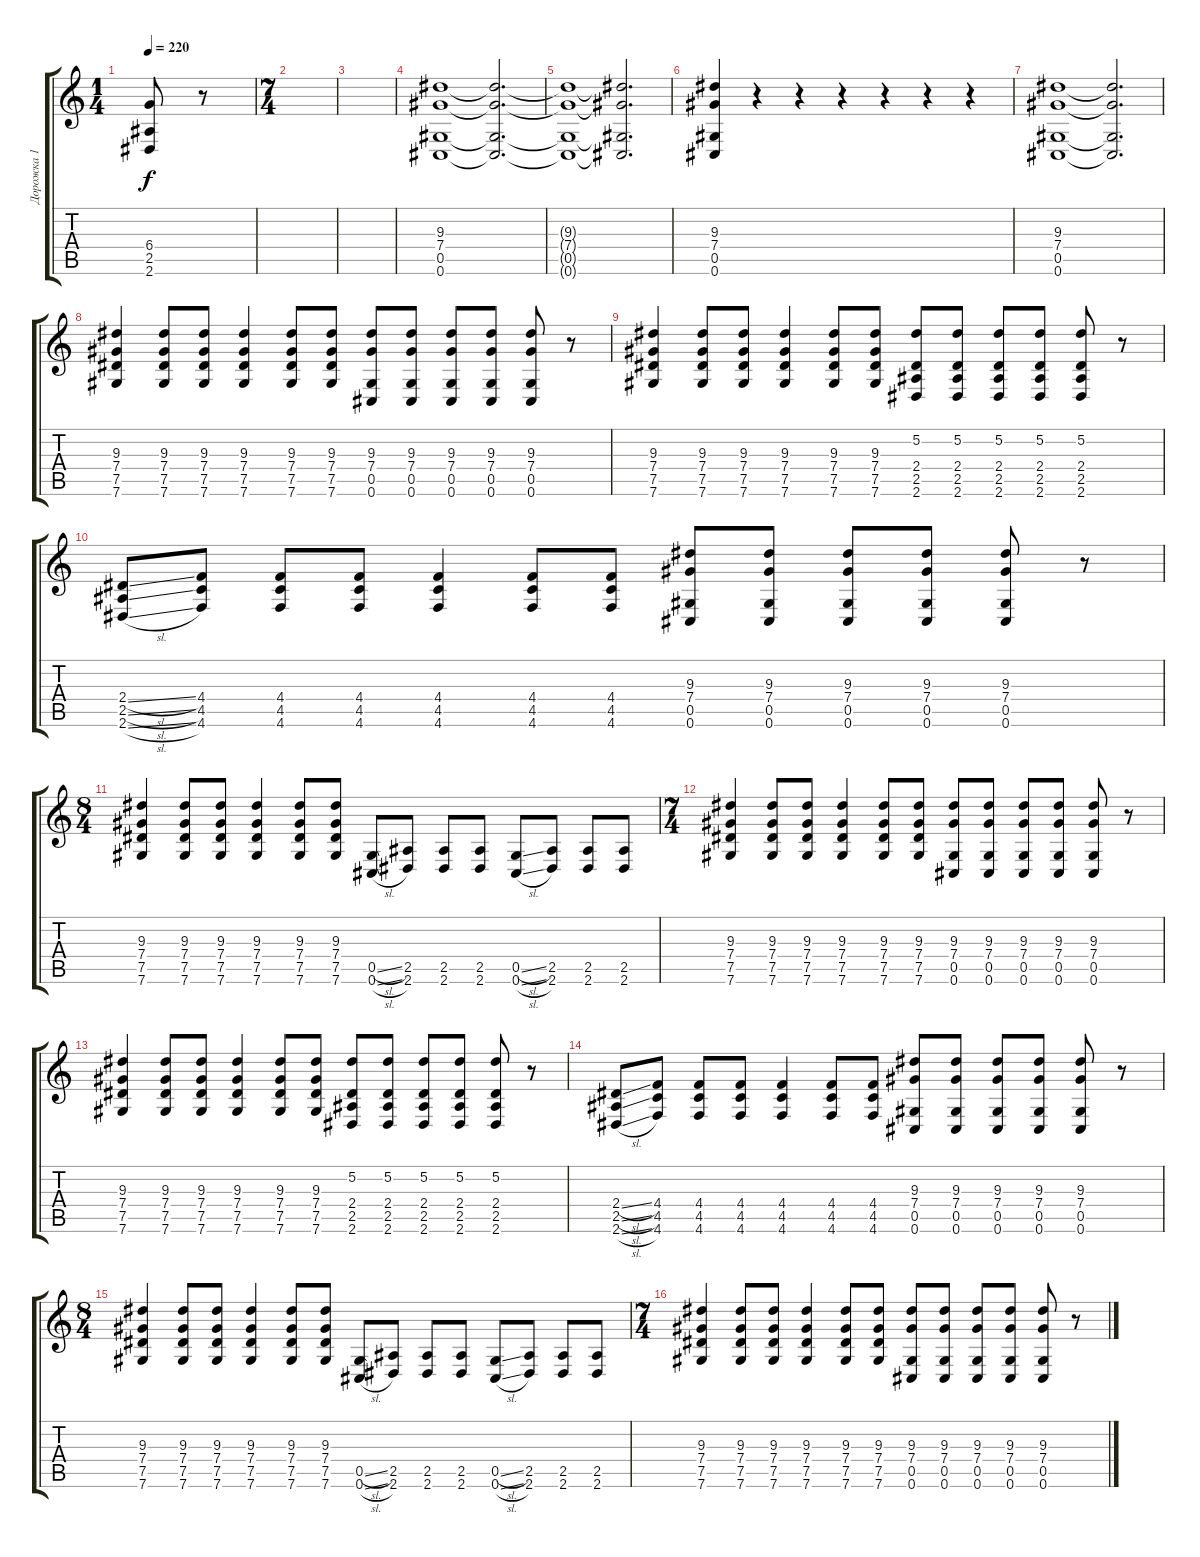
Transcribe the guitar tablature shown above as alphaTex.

\track ("Дорожка 1" "Дорожка 1") {instrument distortionguitar}
\staff {score tabs}
\tuning (Eb4 Bb3 Gb3 Db3 Ab2 Db2) {hide}
\ts (1 4)
\tempo 220
\clef g2
\ks c
(6.4 2.5 2.6).8{dy f} r.8 |
\ts (7 4)
|
|
(9.3 7.4 0.5 0.6).1 (9.3{t} 7.4{t} 0.5{t} 0.6{t}).2{d} |
(9.3{t} 7.4{t} 0.5{t} 0.6{t}).1 (9.3{t} 7.4{t} 0.5{t} 0.6{t}).2{d} |
(9.3 7.4 0.5 0.6).4 r.4 r.4 r.4 r.4 r.4 r.4 |
(9.3 7.4 0.5 0.6).1 (9.3{t} 7.4{t} 0.5{t} 0.6{t}).2{d} |
(9.3 7.4 7.5 7.6).4 (9.3 7.4 7.5 7.6).8 (9.3 7.4 7.5 7.6).8 (9.3 7.4 7.5 7.6).4 (9.3 7.4 7.5 7.6).8 (9.3 7.4 7.5 7.6).8 (9.3 7.4 0.5 0.6).8 (9.3 7.4 0.5 0.6).8 (9.3 7.4 0.5 0.6).8 (9.3 7.4 0.5 0.6).8 (9.3 7.4 0.5 0.6).8 r.8 |
(9.3 7.4 7.5 7.6).4 (9.3 7.4 7.5 7.6).8 (9.3 7.4 7.5 7.6).8 (9.3 7.4 7.5 7.6).4 (9.3 7.4 7.5 7.6).8 (9.3 7.4 7.5 7.6).8 (5.2 2.4 2.5 2.6).8 (5.2 2.4 2.5 2.6).8 (5.2 2.4 2.5 2.6).8 (5.2 2.4 2.5 2.6).8 (5.2 2.4 2.5 2.6).8 r.8 |
(2.4{sl} 2.5{sl} 2.6{sl}).8 (4.4 4.5 4.6).8 (4.4 4.5 4.6).8 (4.4 4.5 4.6).8 (4.4 4.5 4.6).4 (4.4 4.5 4.6).8 (4.4 4.5 4.6).8 (9.3 7.4 0.5 0.6).8 (9.3 7.4 0.5 0.6).8 (9.3 7.4 0.5 0.6).8 (9.3 7.4 0.5 0.6).8 (9.3 7.4 0.5 0.6).8 r.8 |
\ts (8 4)
(9.3 7.4 7.5 7.6).4 (9.3 7.4 7.5 7.6).8 (9.3 7.4 7.5 7.6).8 (9.3 7.4 7.5 7.6).4 (9.3 7.4 7.5 7.6).8 (9.3 7.4 7.5 7.6).8 (0.5{sl} 0.6{sl}).8 (2.5 2.6).8 (2.5 2.6).8 (2.5 2.6).8 (0.5{sl} 0.6{sl}).8 (2.5 2.6).8 (2.5 2.6).8 (2.5 2.6).8 |
\ts (7 4)
(9.3 7.4 7.5 7.6).4 (9.3 7.4 7.5 7.6).8 (9.3 7.4 7.5 7.6).8 (9.3 7.4 7.5 7.6).4 (9.3 7.4 7.5 7.6).8 (9.3 7.4 7.5 7.6).8 (9.3 7.4 0.5 0.6).8 (9.3 7.4 0.5 0.6).8 (9.3 7.4 0.5 0.6).8 (9.3 7.4 0.5 0.6).8 (9.3 7.4 0.5 0.6).8 r.8 |
(9.3 7.4 7.5 7.6).4 (9.3 7.4 7.5 7.6).8 (9.3 7.4 7.5 7.6).8 (9.3 7.4 7.5 7.6).4 (9.3 7.4 7.5 7.6).8 (9.3 7.4 7.5 7.6).8 (5.2 2.4 2.5 2.6).8 (5.2 2.4 2.5 2.6).8 (5.2 2.4 2.5 2.6).8 (5.2 2.4 2.5 2.6).8 (5.2 2.4 2.5 2.6).8 r.8 |
(2.4{sl} 2.5{sl} 2.6{sl}).8 (4.4 4.5 4.6).8 (4.4 4.5 4.6).8 (4.4 4.5 4.6).8 (4.4 4.5 4.6).4 (4.4 4.5 4.6).8 (4.4 4.5 4.6).8 (9.3 7.4 0.5 0.6).8 (9.3 7.4 0.5 0.6).8 (9.3 7.4 0.5 0.6).8 (9.3 7.4 0.5 0.6).8 (9.3 7.4 0.5 0.6).8 r.8 |
\ts (8 4)
(9.3 7.4 7.5 7.6).4 (9.3 7.4 7.5 7.6).8 (9.3 7.4 7.5 7.6).8 (9.3 7.4 7.5 7.6).4 (9.3 7.4 7.5 7.6).8 (9.3 7.4 7.5 7.6).8 (0.5{sl} 0.6{sl}).8 (2.5 2.6).8 (2.5 2.6).8 (2.5 2.6).8 (0.5{sl} 0.6{sl}).8 (2.5 2.6).8 (2.5 2.6).8 (2.5 2.6).8 |
\ts (7 4)
(9.3 7.4 7.5 7.6).4 (9.3 7.4 7.5 7.6).8 (9.3 7.4 7.5 7.6).8 (9.3 7.4 7.5 7.6).4 (9.3 7.4 7.5 7.6).8 (9.3 7.4 7.5 7.6).8 (9.3 7.4 0.5 0.6).8 (9.3 7.4 0.5 0.6).8 (9.3 7.4 0.5 0.6).8 (9.3 7.4 0.5 0.6).8 (9.3 7.4 0.5 0.6).8 r.8
